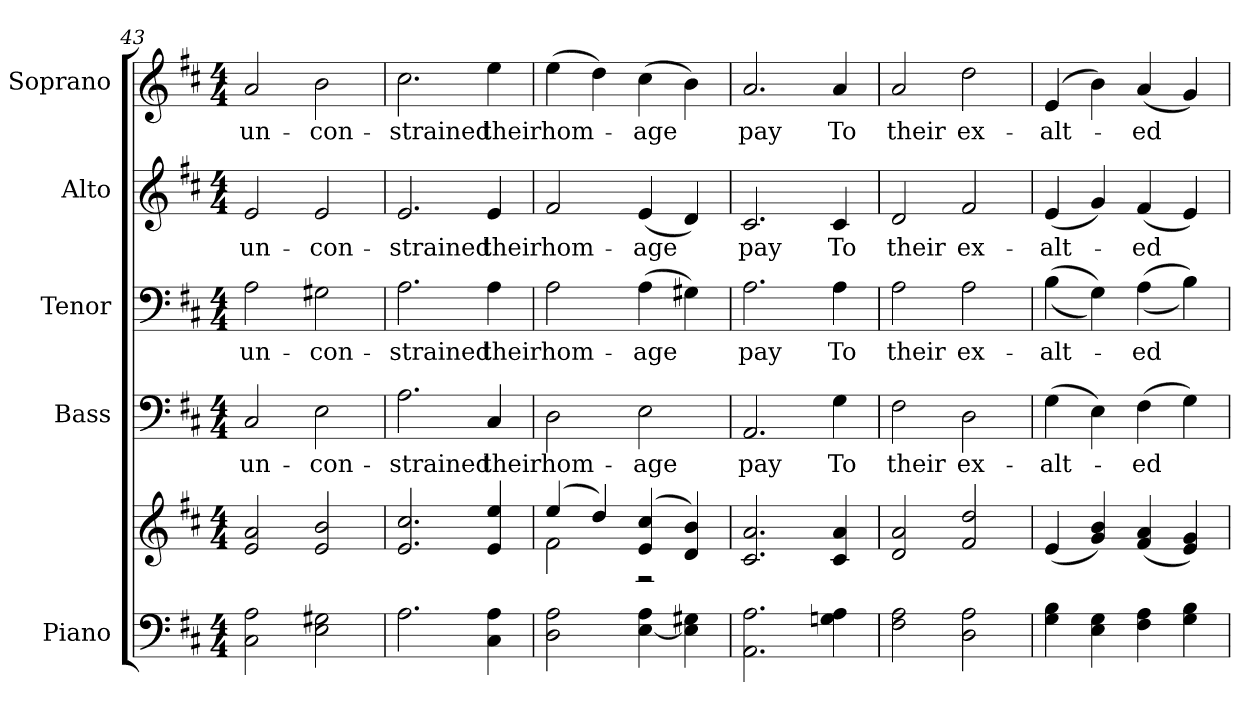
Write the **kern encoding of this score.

**kern	**kern	**kern	**text	**kern	**text	**kern	**text	**kern	**text
*part5	*part5	*part4	*part4	*part3	*part3	*part2	*part2	*part1	*part1
*staff6	*staff5	*staff4	*staff4	*staff3	*staff3	*staff2	*staff2	*staff1	*staff1
*I"Piano	*	*I"Bass	*	*I"Tenor	*	*I"Alto	*	*I"Soprano	*
*I'Pno.	*	*I'B.	*	*I'T.	*	*I'A.	*	*I'S.	*
*clefF4	*clefG2	*clefF4	*	*clefF4	*	*clefG2	*	*clefG2	*
*k[f#c#]	*k[f#c#]	*k[f#c#]	*	*k[f#c#]	*	*k[f#c#]	*	*k[f#c#]	*
*D:	*D:	*D:	*	*D:	*	*D:	*	*D:	*
*M4/4	*M4/4	*M4/4	*	*M4/4	*	*M4/4	*	*M4/4	*
=43	=43	=43	=43	=43	=43	=43	=43	=43	=43
!	!	!	!LO:LY:b:color=#000000	!	!	!	!	!	!
!	!	!	!	!	!LO:LY:b:color=#000000	!	!	!	!
!	!	!	!	!	!	!	!LO:LY:b:color=#000000	!	!
!	!	!	!	!	!	!	!	!	!LO:LY:b:color=#000000
2C#i\ 2Ai	2ei/ 2ai	2C#i/	un-	2Ai\	un-	2ei/	un-	2ai/	un-
!	!	!	!LO:LY:b:color=#000000	!	!	!	!	!	!
!	!	!	!	!	!LO:LY:b:color=#000000	!	!	!	!
!	!	!	!	!	!	!	!LO:LY:b:color=#000000	!	!
!	!	!	!	!	!	!	!	!	!LO:LY:b:color=#000000
2Ei\ 2G#Xi	2ei/ 2bi	2Ei\	-con-	2G#Xi\	-con-	2ei/	-con-	2bi\	-con-
!!LO:PB:g=z
=44	=44	=44	=44	=44	=44	=44	=44	=44	=44
!	!	!	!LO:LY:b:color=#000000	!	!	!	!	!	!
!	!	!	!	!	!LO:LY:b:color=#000000	!	!	!	!
!	!	!	!	!	!	!	!LO:LY:b:color=#000000	!	!
!	!	!	!	!	!	!	!	!	!LO:LY:b:color=#000000
2.Ai\	2.ei/ 2.cc#i	2.Ai\	-strained	2.Ai\	-strained	2.ei/	-strained	2.cc#i\	-strained
!	!	!	!LO:LY:b:color=#000000	!	!	!	!	!	!
!	!	!	!	!	!LO:LY:b:color=#000000	!	!	!	!
!	!	!	!	!	!	!	!LO:LY:b:color=#000000	!	!
!	!	!	!	!	!	!	!	!	!LO:LY:b:color=#000000
4C#i\ 4Ai	4ei/ 4eei	4C#i/	their	4Ai\	their	4ei/	their	4eei\	their
=45	=45	=45	=45	=45	=45	=45	=45	=45	=45
*	*^	*	*	*	*	*	*	*	*
!	!	!	!	!LO:LY:b:color=#000000	!	!	!	!	!	!
!	!	!	!	!	!	!LO:LY:b:color=#000000	!	!	!	!
!	!	!	!	!	!	!	!	!LO:LY:b:color=#000000	!	!
!	!	!	!	!	!	!	!	!	!	!LO:LY:b:color=#000000
2Di\ 2Ai	(4eei/	2f#i\	2Di\	hom-	2Ai\	hom-	2f#i/	hom-	(4eei\	hom-
.	4ddi/)	.	.	.	.	.	.	.	4ddi\)	.
!	!	!	!	!LO:LY:b:color=#000000	!	!	!	!	!	!
!	!	!	!	!	!	!LO:LY:b:color=#000000	!	!	!	!
!	!	!	!	!	!	!	!	!LO:LY:b:color=#000000	!	!
!	!	!	!	!	!	!	!	!	!	!LO:LY:b:color=#000000
[<4Ei\ 4Ai	(4ei/ 4cc#i	2r	2Ei\	-age	(4Ai\	-age	(4ei/	-age	(4cc#i\	-age
4Ei\] 4G#Xi	4di/ 4bi)	.	.	.	4G#Xi\)	.	4di/)	.	4bi\)	.
*	*v	*v	*	*	*	*	*	*	*	*
=46	=46	=46	=46	=46	=46	=46	=46	=46	=46
!	!	!	!LO:LY:b:color=#000000	!	!	!	!	!	!
!	!	!	!	!	!LO:LY:b:color=#000000	!	!	!	!
!	!	!	!	!	!	!	!LO:LY:b:color=#000000	!	!
!	!	!	!	!	!	!	!	!	!LO:LY:b:color=#000000
2.AAi\ 2.Ai	2.c#i/ 2.ai	2.AAi/	pay	2.Ai\	pay	2.c#i/	pay	2.ai/	pay
!	!	!	!LO:LY:b:color=#000000	!	!	!	!	!	!
!	!	!	!	!	!LO:LY:b:color=#000000	!	!	!	!
!	!	!	!	!	!	!	!LO:LY:b:color=#000000	!	!
!	!	!	!	!	!	!	!	!	!LO:LY:b:color=#000000
4Gni\ 4Ai	4c#i/ 4ai	4Gi\	To	4Ai\	To	4c#i/	To	4ai/	To
!!LO:PB:g=z
=47	=47	=47	=47	=47	=47	=47	=47	=47	=47
!	!	!	!LO:LY:b:color=#000000	!	!	!	!	!	!
!	!	!	!	!	!LO:LY:b:color=#000000	!	!	!	!
!	!	!	!	!	!	!	!LO:LY:b:color=#000000	!	!
!	!	!	!	!	!	!	!	!	!LO:LY:b:color=#000000
2F#i\ 2Ai	2di/ 2ai	2F#i\	their	2Ai\	their	2di/	their	2ai/	their
!	!	!	!LO:LY:b:color=#000000	!	!	!	!	!	!
!	!	!	!	!	!LO:LY:b:color=#000000	!	!	!	!
!	!	!	!	!	!	!	!LO:LY:b:color=#000000	!	!
!	!	!	!	!	!	!	!	!	!LO:LY:b:color=#000000
2Di\ 2Ai	2f#i/ 2ddi	2Di\	ex-	2Ai\	ex-	2f#i/	ex-	2ddi\	ex-
=48	=48	=48	=48	=48	=48	=48	=48	=48	=48
!	!	!	!LO:LY:b:color=#000000	!	!	!	!	!	!
!	!	!	!	!	!LO:LY:b:color=#000000	!	!	!	!
!	!	!	!	!	!	!	!LO:LY:b:color=#000000	!	!
!	!	!	!	!	!	!	!	!	!LO:LY:b:color=#000000
4Gi\ 4Bi	(4ei/	(4Gi\	-alt-	((4Bi\	-alt-	(4ei/	-alt-	(4ei/	-alt-
4Ei\ 4Gi	4gi/ 4bi)	4Ei\)	.	4Gi\))	.	4gi/)	.	4bi\)	.
!	!	!	!LO:LY:b:color=#000000	!	!	!	!	!	!
!	!	!	!	!	!LO:LY:b:color=#000000	!	!	!	!
!	!	!	!	!	!	!	!LO:LY:b:color=#000000	!	!
!	!	!	!	!	!	!	!	!	!LO:LY:b:color=#000000
4F#i\ 4Ai	(4f#i/ 4ai	(4F#i\	-ed	((4Ai\	-ed	(4f#i/	-ed	(4ai/	-ed
4Gi\ 4Bi	4ei/ 4gi)	4Gi\)	.	4Bi\))	.	4ei/)	.	4gi/)	.
=	=	=	=	=	=	=	=	=	=
*-	*-	*-	*-	*-	*-	*-	*-	*-	*-
